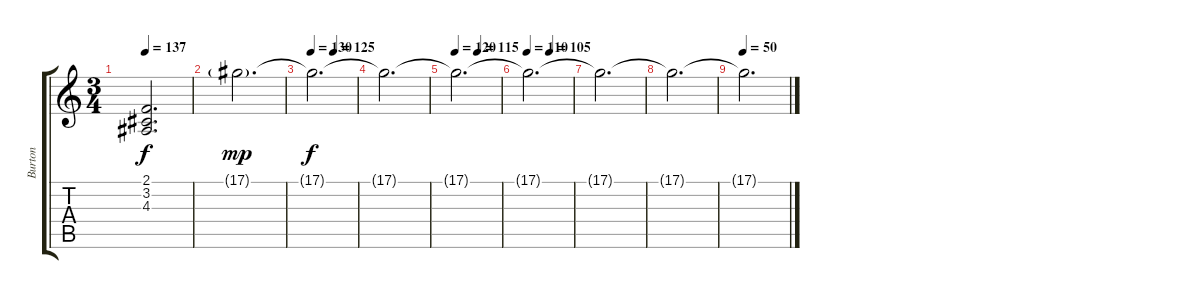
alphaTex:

\track ("Burton" "Burton") {instrument stringensemble1}
\staff {score tabs}
\tuning (Eb4 Bb3 Gb3 Db3 Ab2 Eb2) {hide}
\ts (3 4)
\tempo 137
\clef g2
\ks c
(2.1{t} 3.2{t} 4.3{t}).2{d dy f} |
17.1{g}.2{d dy mp} |
\tempo 130
\tempo (125 0.5)
17.1{t}.2{d dy f} |
17.1{t}.2{d volume 9} |
\tempo 120
\tempo (115 0.5)
17.1{t}.2{d volume 5} |
\tempo 110
\tempo (105 0.5)
17.1{t}.2{d volume 4} |
17.1{t}.2{d} |
17.1{t}.2{d} |
\tempo 50
17.1{t}.2{d volume 2}
